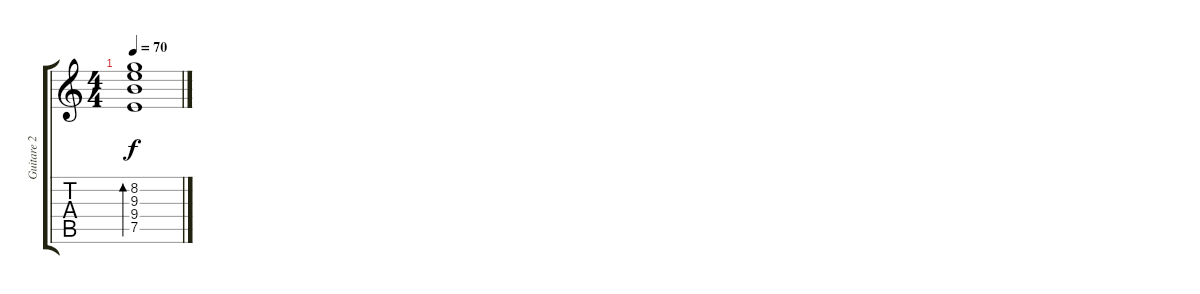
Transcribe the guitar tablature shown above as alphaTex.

\track ("Guitare 2" "Guitare 2") {instrument acousticguitarnylon}
\staff {score tabs}
\tuning (E4 B3 G3 D3 A2 E2) {hide}
\ts (4 4)
\tempo 70
\clef g2
\ks c
(8.2 9.3 9.4 7.5).1{bd 480 dy f}
